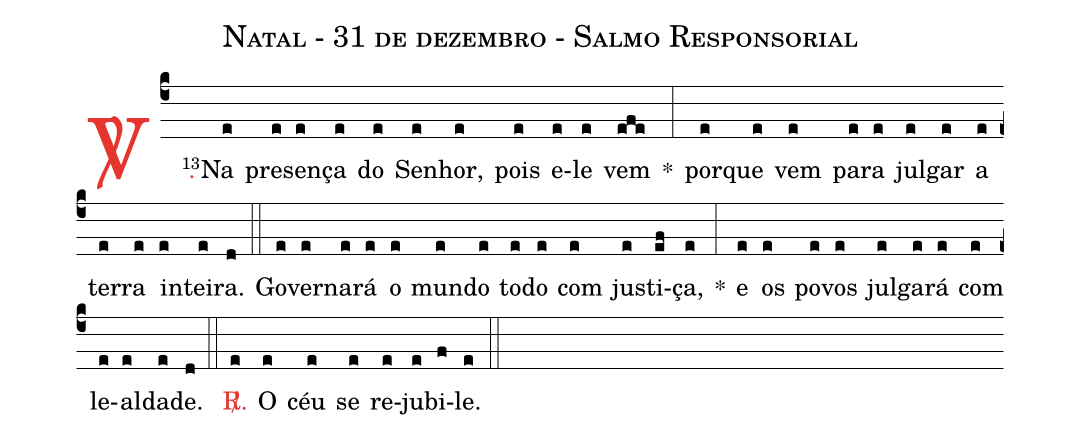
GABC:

name: Natal - 31 de dezembro - Salmo Responsorial;
%%
(c4)

<c><sp>V/</sp>.</c>() <v>\VSup{13}</v>Na(e) pre(e)sen(e)ça(e) do(e) Se(e)nhor,(e) pois(e) e(e)le(e) vem(efe) *(:)
por(e)que(e) vem(e) pa(e)ra(e) jul(e)gar(e) a(e) ter(e)ra(e) in(e)tei(e)ra.(d)

(::)

Go(e)ver(e)na(e)rá(e) o(e) mun(e)do(e) to(e)do(e) com(e) jus(e)ti(ef)ça,(e) *(:)
e(e) os(e) po(e)vos(e) jul(e)ga(e)rá(e) com(e) le(e)al(e)da(e)de.(d)

(::)

<c><sp>R/</sp>.</c>(e) O(e) céu(e) se(e) re(e)ju(e)bi(f)le.(e)

(::)
